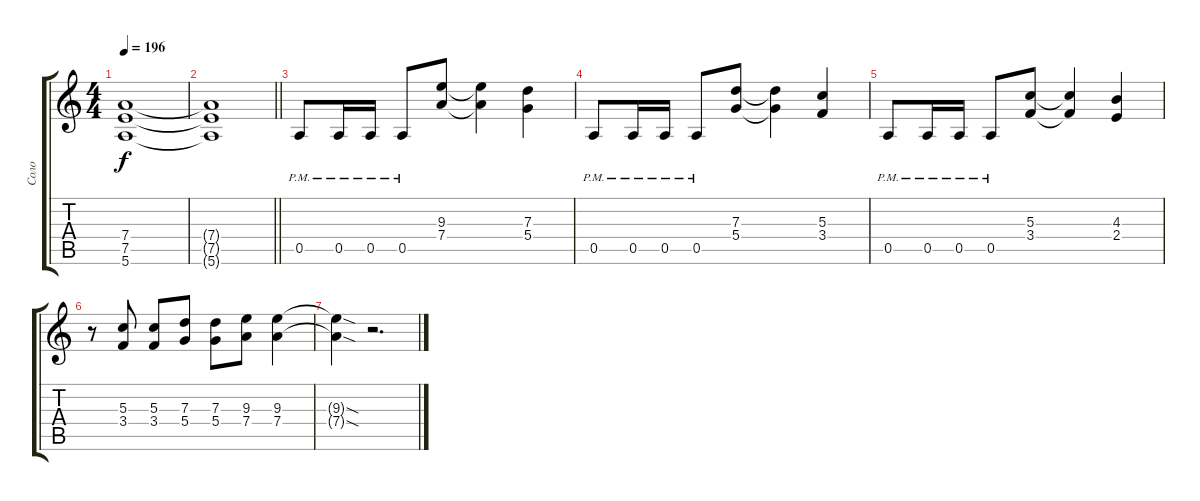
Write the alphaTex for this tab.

\track ("Соло" "Соло") {instrument distortionguitar}
\staff {score tabs}
\tuning (E4 B3 G3 D3 A2 E2) {hide}
\ts (4 4)
\tempo 196
\clef g2
\ks c
(7.4{t} 7.5{t} 5.6{t}).1{dy f} |
\barLineRight lightlight
(7.4{t} 7.5{t} 5.6{t}).1 |
0.5{pm}.8 0.5{pm}.16 0.5{pm}.16 0.5{pm}.8 (9.3 7.4).8 (9.3{t} 7.4{t}).4 (7.3 5.4).4 |
0.5{pm}.8 0.5{pm}.16 0.5{pm}.16 0.5{pm}.8 (7.3 5.4).8 (7.3{t} 5.4{t}).4 (5.3 3.4).4 |
0.5{pm}.8 0.5{pm}.16 0.5{pm}.16 0.5{pm}.8 (5.3 3.4).8 (5.3{t} 3.4{t}).4 (4.3 2.4).4 |
r.8 (5.3 3.4).8 (5.3 3.4).8 (7.3 5.4).8 (7.3 5.4).8 (9.3 7.4).8 (9.3 7.4).4 |
(9.3{sod t} 7.4{sod t}).4 r.2{d}
